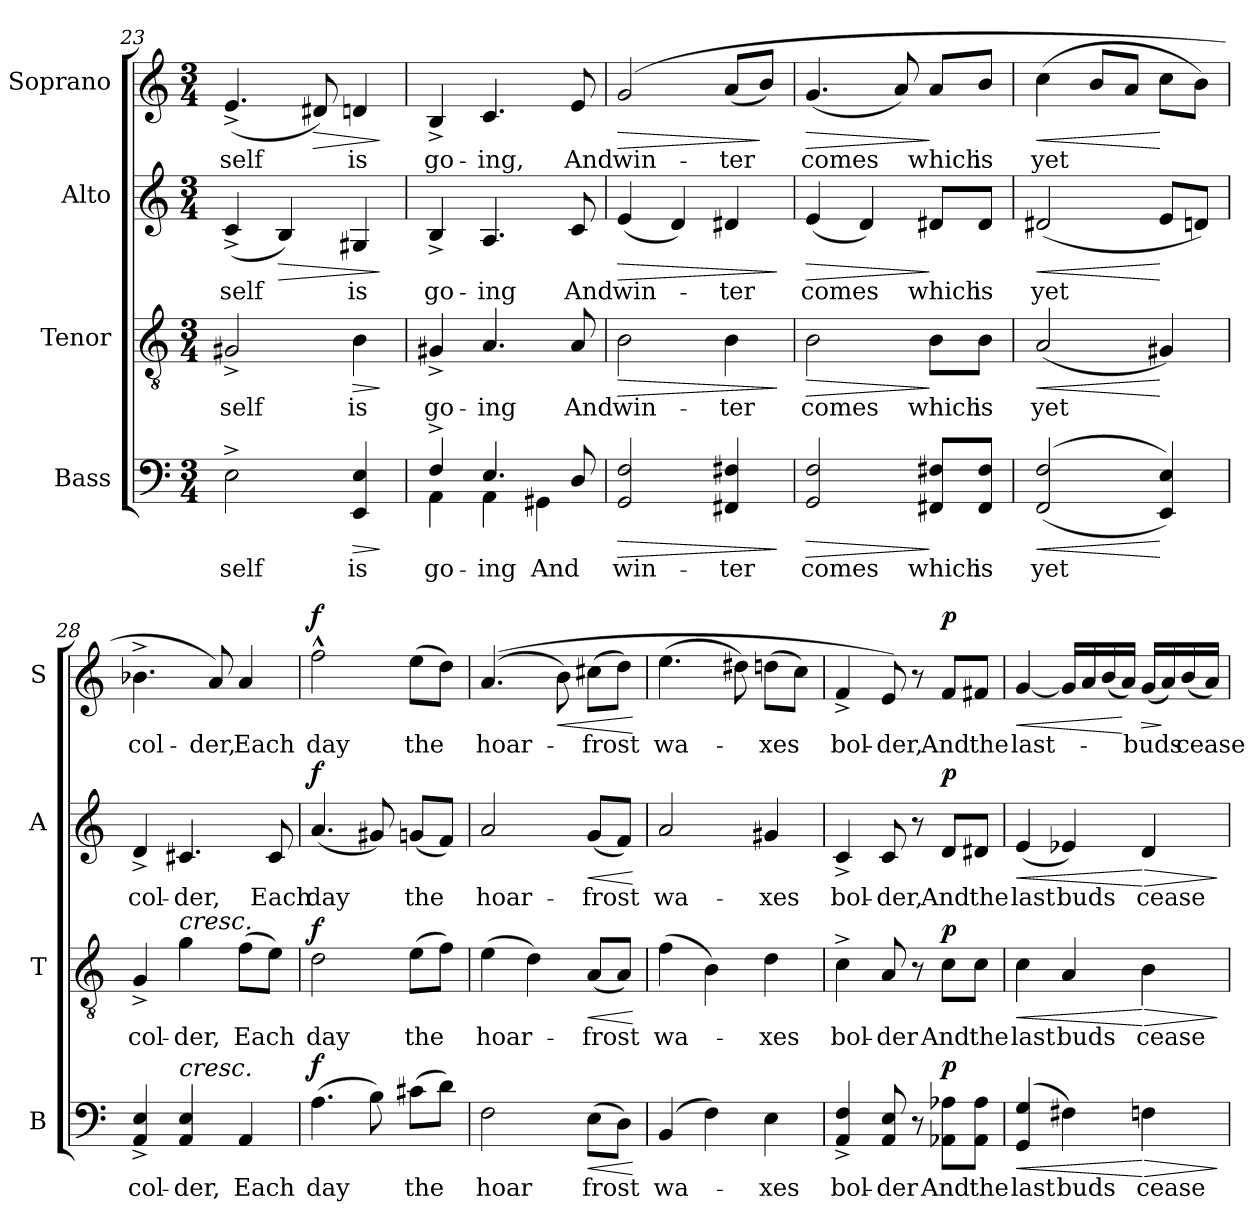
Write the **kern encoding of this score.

**kern	**text	**dynam	**kern	**text	**dynam	**kern	**text	**dynam	**kern	**text	**dynam
*part4	*part4	*part4	*part3	*part3	*part3	*part2	*part2	*part2	*part1	*part1	*part1
*staff4	*staff4	*staff4	*staff3	*staff3	*staff3	*staff2	*staff2	*staff2	*staff1	*staff1	*staff1
*I"Bass	*	*	*I"Tenor	*	*	*I"Alto	*	*	*I"Soprano	*	*
*I'B	*	*	*I'T	*	*	*I'A	*	*	*I'S	*	*
*clefF4	*	*	*clefGv2	*	*	*clefG2	*	*	*clefG2	*	*
*k[]	*	*	*k[]	*	*	*k[]	*	*	*k[]	*	*
*a:	*	*	*a:	*	*	*a:	*	*	*a:	*	*
*M3/4	*	*	*M3/4	*	*	*M3/4	*	*	*M3/4	*	*
=23	=23	=23	=23	=23	=23	=23	=23	=23	=23	=23	=23
2E^>\	self	.	2G#X^>/	self	.	(4c^>/	self	.	(4.e^>/	self	.
!	!	!	!	!	!	!	!	!LO:HP:b	!	!	!
.	.	.	.	.	.	4B/)	.	>	.	.	.
!	!	!	!	!	!	!	!	!	!	!	!LO:HP:b
.	.	.	.	.	.	.	.	.	8d#X/)	.	>
!	!	!LO:HP:b	!	!	!LO:HP:b	!	!	!	!	!	!
4EE/ 4E/	is	>	4B\	is	>	4G#X/	is	.	4dn/	is	.
.	.	]	.	.	]	.	.	]	.	.	]
!!LO:LB:g=z
=24	=24	=24	=24	=24	=24	=24	=24	=24	=24	=24	=24
*^	*	*	*	*	*	*	*	*	*	*	*
4F^>/	4AA\	go-	.	4G#X^>/	go-	.	4B^>/	go-	.	4B^>/	go-	.
4.E/	4AA\	-ing	.	4.A/	-ing	.	4.A/	-ing	.	4.c/	-ing,	.
.	4GG#X\	And	.	.	.	.	.	.	.	.	.	.
8D/	.	.	.	8A/	And	.	8c/	And	.	8e/	And	.
*v	*v	*	*	*	*	*	*	*	*	*	*	*
=25	=25	=25	=25	=25	=25	=25	=25	=25	=25	=25	=25
!	!	!LO:HP:b	!	!	!LO:HP:b	!	!	!LO:HP:b	!	!	!LO:HP:b
2GG/ 2F/	win-	>	2B\	win-	>	(4e/	win-	>	(2g/	win-	>
.	.	.	.	.	.	4d/)	.	.	.	.	.
4FF#X/ 4F#X/	-ter	.	4B\	-ter	.	4d#X/	-ter	.	(8a/L	-ter	.
.	.	.	.	.	.	.	.	.	8b/J)	.	]
.	.	]	.	.	]	.	.	]	.	.	.
=26	=26	=26	=26	=26	=26	=26	=26	=26	=26	=26	=26
!	!	!LO:HP:b	!	!	!LO:HP:b	!	!	!LO:HP:b	!	!	!LO:HP:b
2GG/ 2F/	comes	>	2B\	comes	>	(4e/	comes	>	(4.g/	comes	>
.	.	.	.	.	.	4d/)	.	.	.	.	.
.	.	.	.	.	.	.	.	.	8a/)	.	.
8FF#X/ 8F#X/L	which	]	8B\L	which	]	8d#X/L	which	]	8a/L	which	]
8FF#/ 8F#/J	is	.	8B\J	is	.	8d#/J	is	.	8b/J	is	.
=27	=27	=27	=27	=27	=27	=27	=27	=27	=27	=27	=27
!	!	!LO:HP:b	!	!	!LO:HP:b	!	!	!LO:HP:b	!	!	!LO:HP:b
((>2FF/ 2F/	yet	<	(2A/	yet	<	(2d#X/	yet	<	(4cc\	yet	<
.	.	.	.	.	.	.	.	.	8b/L	.	.
.	.	.	.	.	.	.	.	.	8a/J	.	.
4EE/ 4E/))	.	[	4G#X/)	.	[	8e/L	.	[	8cc\L	.	[
.	.	.	.	.	.	8dn/J)	.	.	8b\J)	.	.
=28	=28	=28	=28	=28	=28	=28	=28	=28	=28	=28	=28
4AA/^> 4E/^>	col-	.	4G^>/	col-	.	4d^>/	col-	.	4.b-X^>\	col-	.
!	!	!	!LO:TX:a:i:t=cresc.	!	!	!	!	!	!	!	!
!LO:TX:a:i:t=cresc.	!	!	!	!	!	!	!	!	!	!	!
4AA/ 4E/	-der,	.	4g\	-der,	.	4.c#X/	-der,	.	.	.	.
.	.	.	.	.	.	.	.	.	8a/)	-der,	.
4AA/	Each	.	(8f\L	Each	.	.	.	.	4a/	Each	.
.	.	.	8e\J)	.	.	8c#/	Each	.	.	.	.
=29	=29	=29	=29	=29	=29	=29	=29	=29	=29	=29	=29
!	!	!LO:DY:a	!	!	!LO:DY:a	!	!	!LO:DY:a	!	!	!LO:DY:a
(4.A\	day	f	2d\	day	f	(4.a/	day	f	2ff^^>\	day	f
8B\)	.	.	.	.	.	8g#X/)	.	.	.	.	.
(8c#X\L	the	.	(8e\L	the	.	(8gn/L	the	.	(8ee\L	the	.
8d\J)	.	.	8f\J)	.	.	8f/J)	.	.	8dd\J)	.	.
!!LO:LB:g=z
=30	=30	=30	=30	=30	=30	=30	=30	=30	=30	=30	=30
2F\	hoar	.	(4e\	hoar-	.	2a/	hoar-	.	((4.a/	hoar-	.
.	.	.	4d\)	.	.	.	.	.	.	.	.
!	!	!	!	!	!	!	!	!	!	!	!LO:HP:b
.	.	.	.	.	.	.	.	.	8b\)	.	<
!	!	!LO:HP:b	!	!	!LO:HP:b	!	!	!LO:HP:b	!	!	!
(8E\L	frost	<	(8A/L	-frost	<	(8g/L	-frost	<	(8cc#X\L	-frost	.
8D\J)	.	.	8A/J)	.	.	8f/J)	.	.	8dd\J)	.	.
.	.	[	.	.	[	.	.	[	.	.	[
=31	=31	=31	=31	=31	=31	=31	=31	=31	=31	=31	=31
(4BB/	wa-	.	(4f\	wa-	.	2a/	wa-	.	(4.ee\	wa-	.
4F\)	.	.	4B\)	.	.	.	.	.	.	.	.
.	.	.	.	.	.	.	.	.	8dd#X\)	.	.
4E\	-xes	.	4d\	-xes	.	4g#X/	-xes	.	(8ddn\L	-xes	.
.	.	.	.	.	.	.	.	.	8cc\J)	.	.
=32	=32	=32	=32	=32	=32	=32	=32	=32	=32	=32	=32
4AA/^> 4F/^>	bol-	.	4c^>\	bol-	.	4c^>/	bol-	.	4f^>/	bol-	.
8AA/ 8E/	-der	.	8A/	-der	.	8c/	-der,	.	8e/)	-der,	.
8r	.	.	8r	.	.	8r	.	.	8r	.	.
!	!	!LO:DY:a	!	!	!LO:DY:a	!	!	!LO:DY:a	!	!	!LO:DY:a
8AA-X\ 8A-X\L	And	p	8c\L	And	p	8d/L	And	p	8f/L	And	p
8AA-\ 8A-\J	the	.	8c\J	the	.	8d#X/J	the	.	8f#X/J	the	.
=33	=33	=33	=33	=33	=33	=33	=33	=33	=33	=33	=33
!	!	!LO:HP:b	!	!	!LO:HP:b	!	!	!LO:HP:b	!	!	!LO:HP:b
(4GG/ 4G/	last	<	4c\	last	<	(4e/	last	<	[4g/	last-	<
4F#X\)	buds	.	4A/	buds	.	4e-X/)	buds	.	16g/LL]	.	.
.	.	.	.	.	.	.	.	.	16a/	.	.
.	.	.	.	.	.	.	.	.	(16b/	.	.
.	.	.	.	.	.	.	.	.	16a/JJ)	.	[
!	!	!LO:HP:n=1:b	!	!	!LO:HP:n=1:b	!	!	!LO:HP:n=1:b	!	!	!LO:HP:b
4Fn\	cease	[ >	4B\	cease	[ >	4d/	cease	[ >	(16g/LL	-buds	>
.	.	.	.	.	.	.	.	.	16a/)	.	]
.	.	.	.	.	.	.	.	.	(16b/	cease	.
.	.	.	.	.	.	.	.	.	16a/JJ)	.	.
.	.	]	.	.	]	.	.	]	.	.	.
=	=	=	=	=	=	=	=	=	=	=	=
*-	*-	*-	*-	*-	*-	*-	*-	*-	*-	*-	*-
